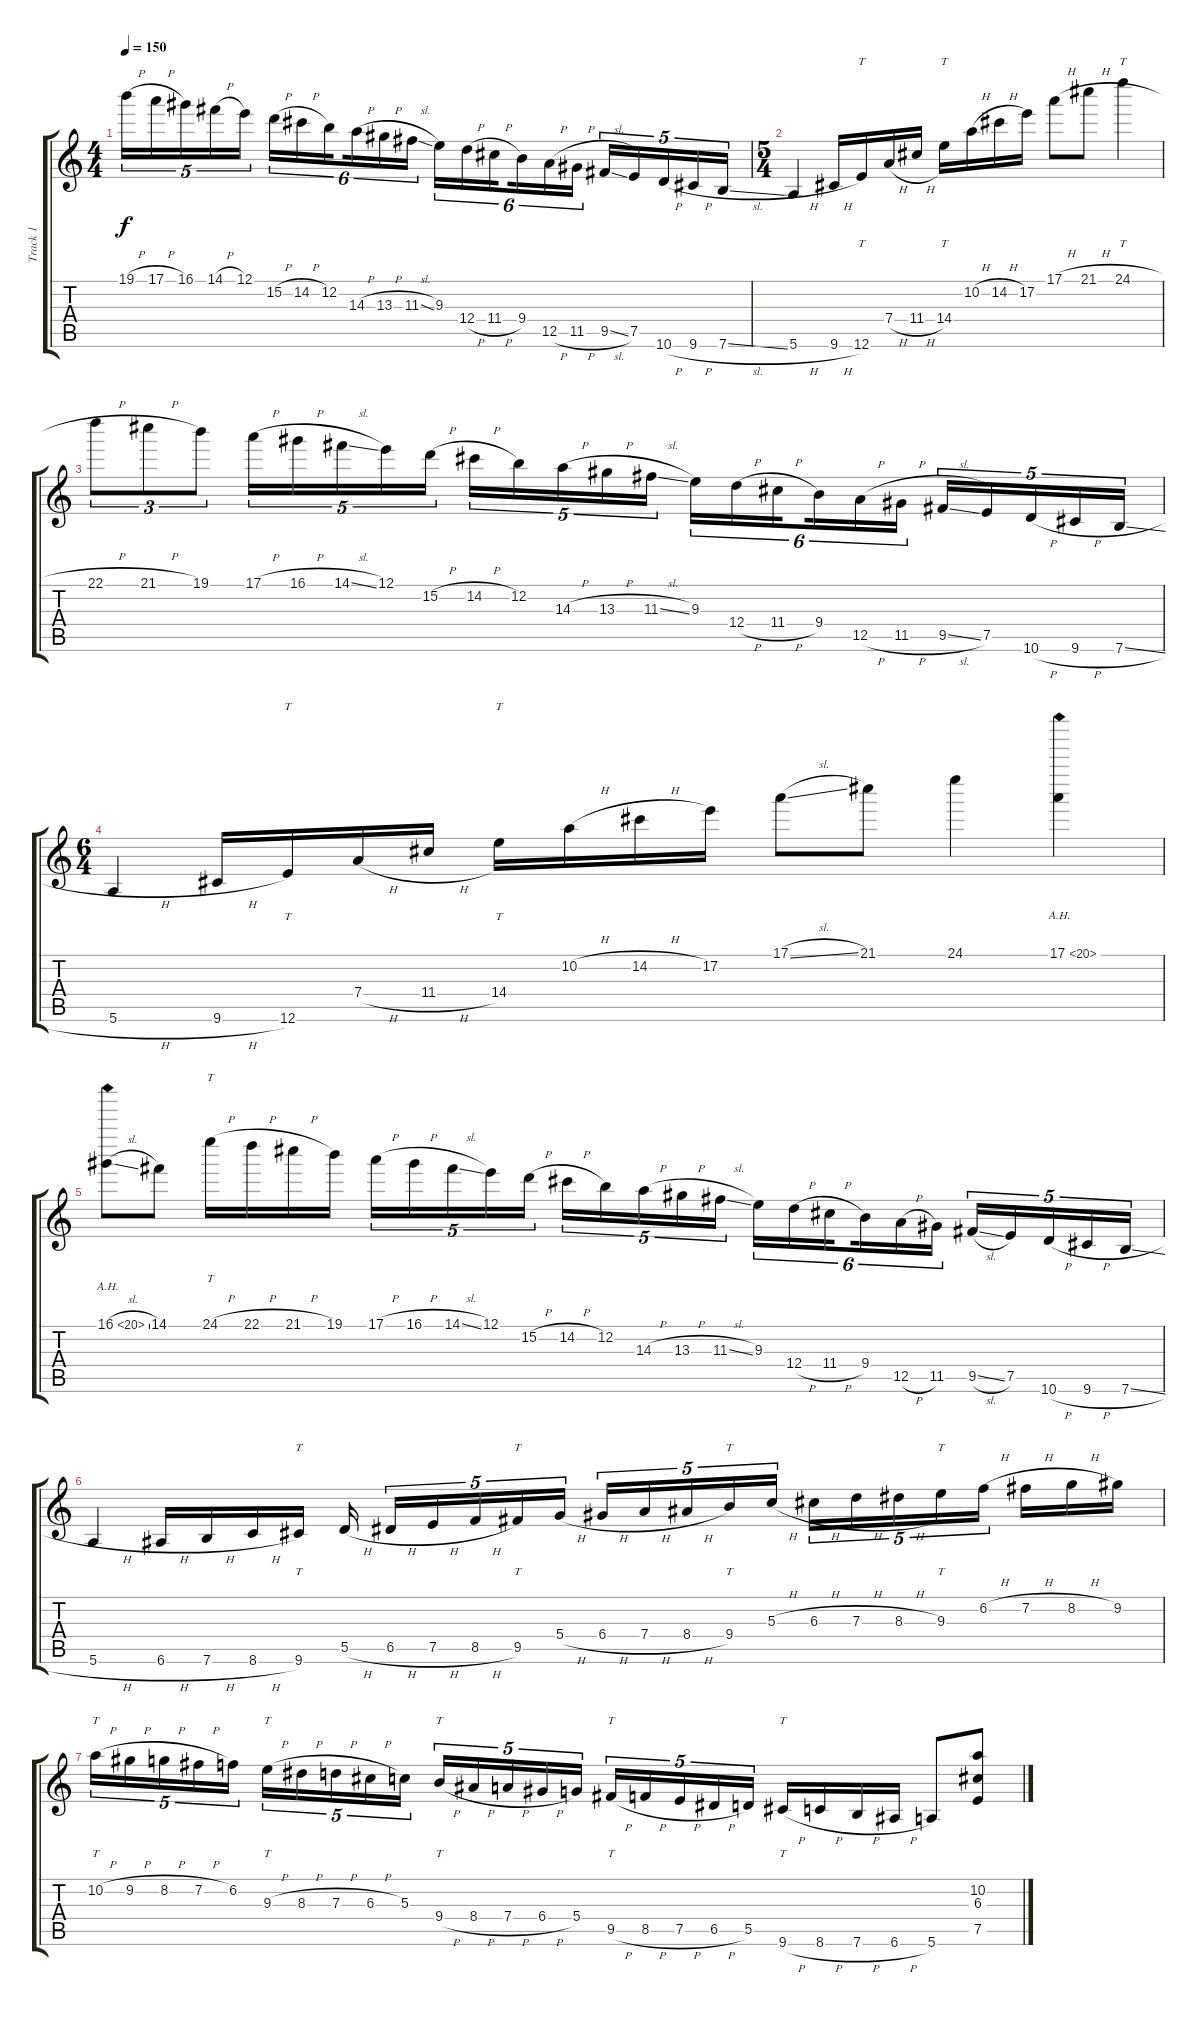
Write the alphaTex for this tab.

\track ("Track 1" "Track 1") {instrument distortionguitar}
\staff {score tabs}
\tuning (E4 B3 G3 D3 A2 E2) {hide}
\ts (4 4)
\tempo 150
\clef g2
\ks c
19.1{h}.16{tu (5 4) dy f} 17.1{h}.16{tu (5 4)} 16.1.16{tu (5 4)} 14.1{h}.16{tu (5 4)} 12.1.16{tu (5 4)} 15.2{h}.16{tu (6 4)} 14.2{h}.16{tu (6 4)} 12.2.16{tu (6 4) beam splitsecondary} 14.3{h}.16{tu (6 4)} 13.3{h}.16{tu (6 4)} 11.3{sl}.16{tu (6 4)} 9.3.16{tu (6 4)} 12.4{h}.16{tu (6 4)} 11.4{h}.16{tu (6 4) beam splitsecondary} 9.4.16{tu (6 4)} 12.5{h}.16{tu (6 4)} 11.5{h}.16{tu (6 4)} 9.5{sl}.16{tu (5 4)} 7.5.16{tu (5 4)} 10.6{h}.16{tu (5 4)} 9.6{h}.16{tu (5 4)} 7.6{sl}.16{tu (5 4)} |
\ts (5 4)
5.6{h}.4 9.6{h}.16 12.6.16{tt} 7.4{h}.16 11.4{h}.16 14.4.16{tt} 10.2{h}.16 14.2{h}.16 17.2.16 17.1{h}.8 21.1{h}.8 24.1{h}.4{tt} |
22.1{h}.8{tu (3 2)} 21.1{h}.8{tu (3 2)} 19.1.8{tu (3 2)} 17.1{h}.16{tu (5 4)} 16.1{h}.16{tu (5 4)} 14.1{sl}.16{tu (5 4)} 12.1.16{tu (5 4)} 15.2{h}.16{tu (5 4)} 14.2{h}.16{tu (5 4)} 12.2.16{tu (5 4)} 14.3{h}.16{tu (5 4)} 13.3{h}.16{tu (5 4)} 11.3{sl}.16{tu (5 4)} 9.3.16{tu (6 4)} 12.4{h}.16{tu (6 4)} 11.4{h}.16{tu (6 4) beam splitsecondary} 9.4.16{tu (6 4)} 12.5{h}.16{tu (6 4)} 11.5{h}.16{tu (6 4)} 9.5{sl}.16{tu (5 4)} 7.5.16{tu (5 4)} 10.6{h}.16{tu (5 4)} 9.6{h}.16{tu (5 4)} 7.6{sl}.16{tu (5 4)} |
\ts (6 4)
5.6{h}.4 9.6{h}.16 12.6.16{tt} 7.4{h}.16 11.4{h}.16 14.4.16{tt} 10.2{h}.16 14.2{h}.16 17.2.16 17.1{sl}.8 21.1.8 24.1.4 17.1{ah 3}.4 |
16.1{ah 4 sl}.8 14.1.8 24.1{h}.16{tt} 22.1{h}.16 21.1{h}.16 19.1.16{beam splitsecondary} 17.1{h}.16{tu (5 4)} 16.1{h}.16{tu (5 4)} 14.1{sl}.16{tu (5 4)} 12.1.16{tu (5 4)} 15.2{h}.16{tu (5 4)} 14.2{h}.16{tu (5 4)} 12.2.16{tu (5 4)} 14.3{h}.16{tu (5 4)} 13.3{h}.16{tu (5 4)} 11.3{sl}.16{tu (5 4) beam splitsecondary} 9.3.16{tu (6 4)} 12.4{h}.16{tu (6 4)} 11.4{h}.16{tu (6 4) beam splitsecondary} 9.4.16{tu (6 4)} 12.5{h}.16{tu (6 4)} 11.5.16{tu (6 4) beam splitsecondary} 9.5{sl}.16{tu (5 4)} 7.5.16{tu (5 4)} 10.6{h}.16{tu (5 4)} 9.6{h}.16{tu (5 4)} 7.6{sl}.16{tu (5 4)} |
5.6{h}.4 6.6{h}.16 7.6{h}.16 8.6{h}.16 9.6.16{tt} 5.5{h}.16{beam splitsecondary} 6.5{h}.16{tu (5 4)} 7.5{h}.16{tu (5 4)} 8.5{h}.16{tu (5 4)} 9.5.16{tt tu (5 4)} 5.4{h}.16{tu (5 4) beam splitsecondary} 6.4{h}.16{tu (5 4)} 7.4{h}.16{tu (5 4)} 8.4{h}.16{tu (5 4)} 9.4.16{tt tu (5 4)} 5.3{h}.16{tu (5 4) beam splitsecondary} 6.3{h}.16{tu (5 4)} 7.3{h}.16{tu (5 4)} 8.3{h}.16{tu (5 4)} 9.3.16{tt tu (5 4)} 6.2{h}.16{tu (5 4) beam splitsecondary} 7.2{h}.16 8.2{h}.16 9.2.16 |
10.2{h}.16{tt tu (5 4)} 9.2{h}.16{tu (5 4)} 8.2{h}.16{tu (5 4)} 7.2{h}.16{tu (5 4)} 6.2.16{tu (5 4) beam splitsecondary} 9.3{h}.16{tt tu (5 4)} 8.3{h}.16{tu (5 4)} 7.3{h}.16{tu (5 4)} 6.3{h}.16{tu (5 4)} 5.3.16{tu (5 4) beam splitsecondary} 9.4{h}.16{tt tu (5 4)} 8.4{h}.16{tu (5 4)} 7.4{h}.16{tu (5 4)} 6.4{h}.16{tu (5 4)} 5.4.16{tu (5 4)} 9.5{h}.16{tt tu (5 4)} 8.5{h}.16{tu (5 4)} 7.5{h}.16{tu (5 4)} 6.5{h}.16{tu (5 4)} 5.5.16{tu (5 4) beam splitsecondary} 9.6{h}.16{tt} 8.6{h}.16 7.6{h}.16 6.6{h}.16 5.6.8 (10.2 6.3 7.5).8
